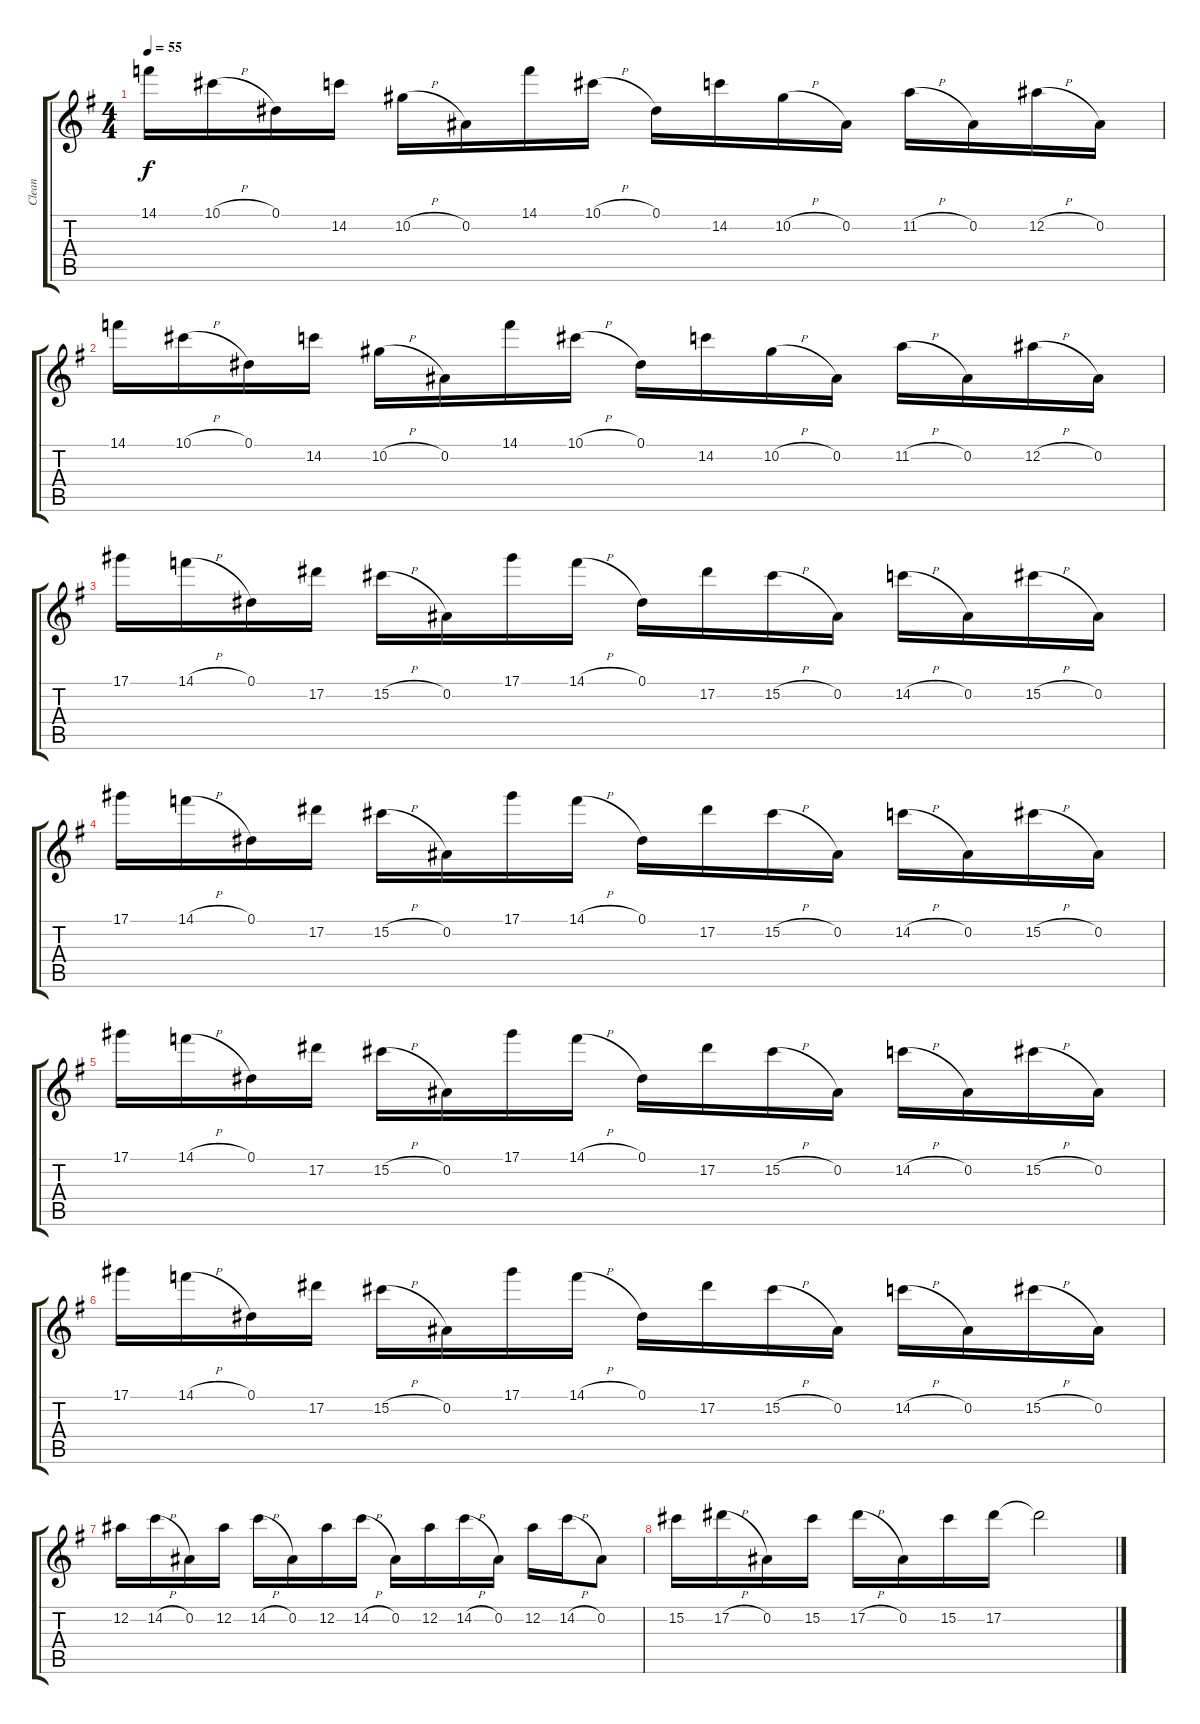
\track ("Clean" "Clean") {instrument electricguitarclean}
\staff {score tabs}
\tuning (Eb4 Bb3 Gb3 Db3 Ab2 Eb2) {hide}
\ts (4 4)
\tempo 55
\clef g2
\ks g
14.1.16{dy f} 10.1{h}.16 0.1.16 14.2.16 10.2{h}.16 0.2.16 14.1.16 10.1{h}.16 0.1.16 14.2.16 10.2{h}.16 0.2.16 11.2{h}.16 0.2.16 12.2{h}.16 0.2.16 |
14.1.16 10.1{h}.16 0.1.16 14.2.16 10.2{h}.16 0.2.16 14.1.16 10.1{h}.16 0.1.16 14.2.16 10.2{h}.16 0.2.16 11.2{h}.16 0.2.16 12.2{h}.16 0.2.16 |
17.1.16 14.1{h}.16 0.1.16 17.2.16 15.2{h}.16 0.2.16 17.1.16 14.1{h}.16 0.1.16 17.2.16 15.2{h}.16 0.2.16 14.2{h}.16 0.2.16 15.2{h}.16 0.2.16 |
17.1.16 14.1{h}.16 0.1.16 17.2.16 15.2{h}.16 0.2.16 17.1.16 14.1{h}.16 0.1.16 17.2.16 15.2{h}.16 0.2.16 14.2{h}.16 0.2.16 15.2{h}.16 0.2.16 |
17.1.16 14.1{h}.16 0.1.16 17.2.16 15.2{h}.16 0.2.16 17.1.16 14.1{h}.16 0.1.16 17.2.16 15.2{h}.16 0.2.16 14.2{h}.16 0.2.16 15.2{h}.16 0.2.16 |
17.1.16 14.1{h}.16 0.1.16 17.2.16 15.2{h}.16 0.2.16 17.1.16 14.1{h}.16 0.1.16 17.2.16 15.2{h}.16 0.2.16 14.2{h}.16 0.2.16 15.2{h}.16 0.2.16 |
12.2.16 14.2{h}.16 0.2.16 12.2.16 14.2{h}.16 0.2.16 12.2.16 14.2{h}.16 0.2.16 12.2.16 14.2{h}.16 0.2.16 12.2.16 14.2{h}.16 0.2.8 |
15.2.16 17.2{h}.16 0.2.16 15.2.16 17.2{h}.16 0.2.16 15.2.16 17.2.16 17.2{t}.2
